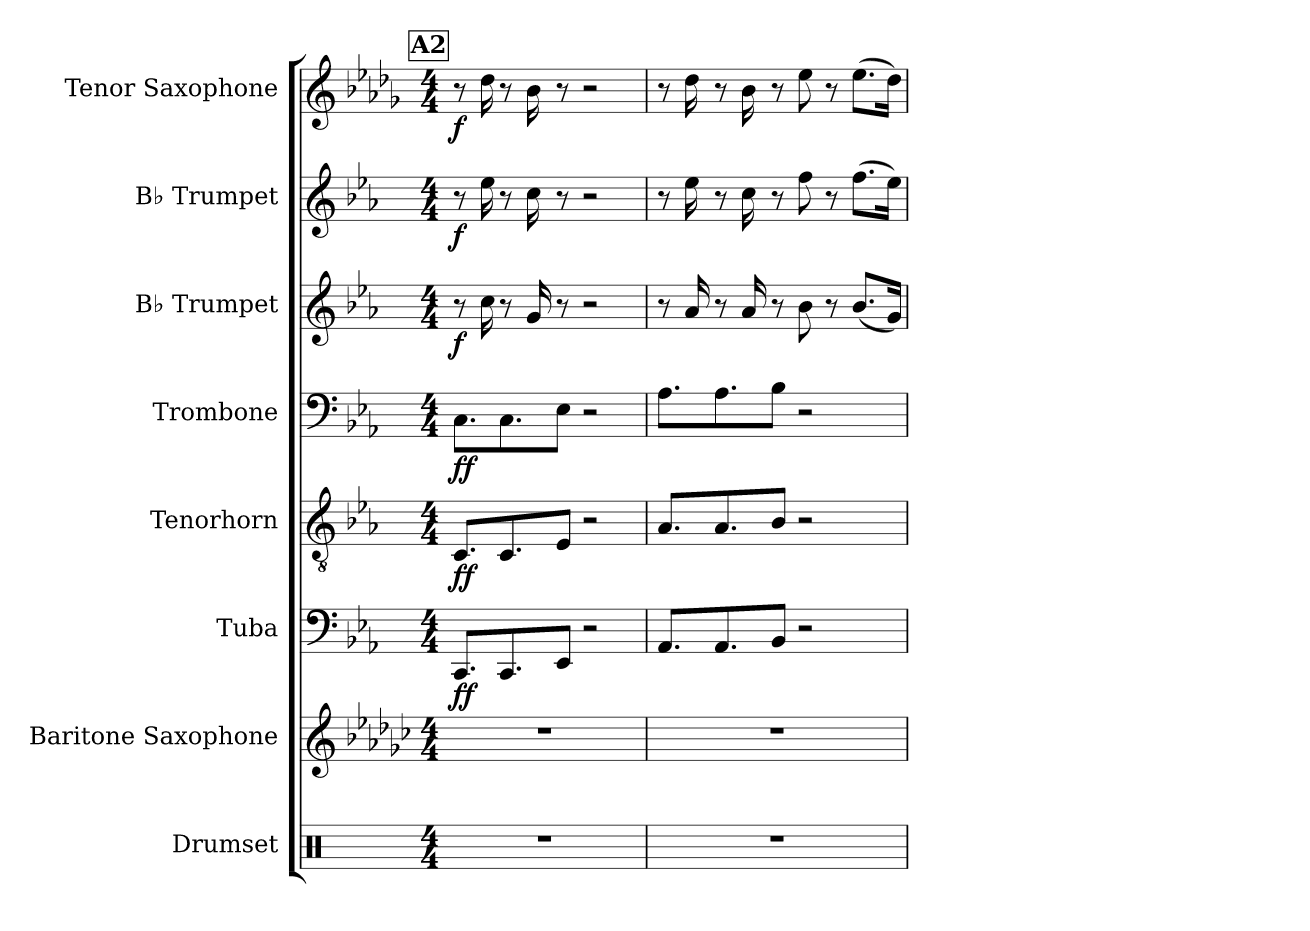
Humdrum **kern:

**kern	**kern	**kern	**dynam	**kern	**dynam	**kern	**dynam	**kern	**dynam	**kern	**dynam	**kern	**dynam
*part8	*part7	*part6	*part6	*part5	*part5	*part4	*part4	*part3	*part3	*part2	*part2	*part1	*part1
*staff8	*staff7	*staff6	*staff6	*staff5	*staff5	*staff4	*staff4	*staff3	*staff3	*staff2	*staff2	*staff1	*staff1
*I"Drumset	*I"Baritone Saxophone	*I"Tuba	*	*I"Tenorhorn	*	*I"Trombone	*	*I"B♭ Trumpet	*	*I"B♭ Trumpet	*	*I"Tenor Saxophone	*
*I'D. Set	*I'Bar. Sax.	*I'Tba.	*	*I'Tenh.	*	*I'Tbn.	*	*I'B♭ Tpt.	*	*I'B♭ Tpt.	*	*I'T. Sax.	*
*clefX	*clefG2	*clefF4	*	*clefGv2	*	*clefF4	*	*clefG2	*	*clefG2	*	*clefG2	*
*	*ITrd12c21	*	*	*ITrd1c2	*	*	*	*ITrd1c2	*	*ITrd1c2	*	*ITrd8c14	*
*k[]	*k[b-e-a-d-g-c-]	*k[b-e-a-]	*	*k[b-e-a-d-g-]	*	*k[b-e-a-]	*	*k[b-e-a-d-g-]	*	*k[b-e-a-d-g-]	*	*k[b-e-a-d-g-]	*
*M4/4	*M4/4	*M4/4	*	*M4/4	*	*M4/4	*	*M4/4	*	*M4/4	*	*M4/4	*
!!LO:REH:place=s1:a:B:fs=14:t=A2
=89	=89	=89	=89	=89	=89	=89	=89	=89	=89	=89	=89	=89	=89
!	!	!	!LO:DY:b	!	!LO:DY:b	!	!LO:DY:b	!	!LO:DY:b	!	!LO:DY:b	!	!LO:DY:b
1r	1r	8.CCL	ff	8.BB-L	ff	8.CL	ff	8r	f	8r	f	8r	f
.	.	.	.	.	.	.	.	16b-	.	16dd-	.	16d-	.
.	.	8.CC	.	8.BB-	.	8.C	.	8r	.	8r	.	8r	.
.	.	.	.	.	.	.	.	16f	.	16b-	.	16B-	.
.	.	8EE-J	.	8D-J	.	8E-J	.	8r	.	8r	.	8r	.
.	.	2r	.	2r	.	2r	.	2r	.	2r	.	2r	.
=90	=90	=90	=90	=90	=90	=90	=90	=90	=90	=90	=90	=90	=90
1r	1r	8.AA-L	.	8.G-L	.	8.A-L	.	8r	.	8r	.	8r	.
.	.	.	.	.	.	.	.	16g-	.	16dd-	.	16d-	.
.	.	8.AA-	.	8.G-	.	8.A-	.	8r	.	8r	.	8r	.
.	.	.	.	.	.	.	.	16g-	.	16b-	.	16B-	.
.	.	8BB-J	.	8A-J	.	8B-J	.	8r	.	8r	.	8r	.
.	.	2r	.	2r	.	2r	.	8a-	.	8ee-	.	8e-	.
.	.	.	.	.	.	.	.	8r	.	8r	.	8r	.
.	.	.	.	.	.	.	.	(>8.a-L	.	(>8.ee-L	.	(>8.e-L	.
.	.	.	.	.	.	.	.	16fJk)	.	16dd-Jk)	.	16d-Jk)	.
=	=	=	=	=	=	=	=	=	=	=	=	=	=
*-	*-	*-	*-	*-	*-	*-	*-	*-	*-	*-	*-	*-	*-
